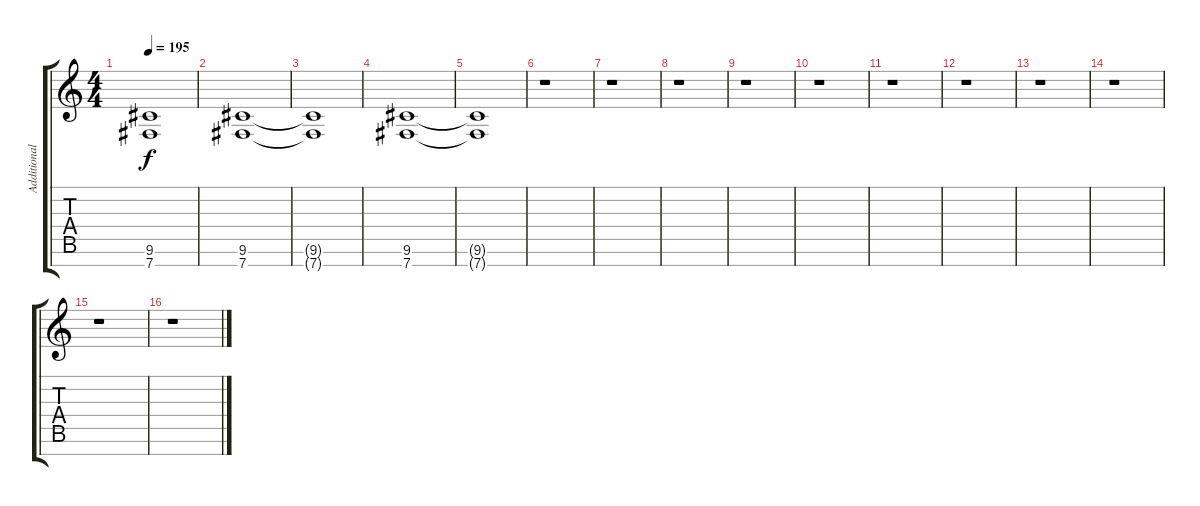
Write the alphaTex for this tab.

\track ("Additional Guitar" "Additional") {instrument distortionguitar}
\staff {score tabs}
\tuning (E4 B3 G3 D3 A2 E2 B1) {hide}
\ts (4 4)
\tempo 195
\clef g2
\ks c
(9.6{t} 7.7{t}).1{dy f} |
(9.6 7.7).1 |
(9.6{t} 7.7{t}).1 |
(9.6 7.7).1 |
(9.6{t} 7.7{t}).1 |
r.1 |
r.1 |
r.1 |
r.1 |
r.1 |
r.1 |
r.1 |
r.1 |
r.1 |
r.1 |
r.1
